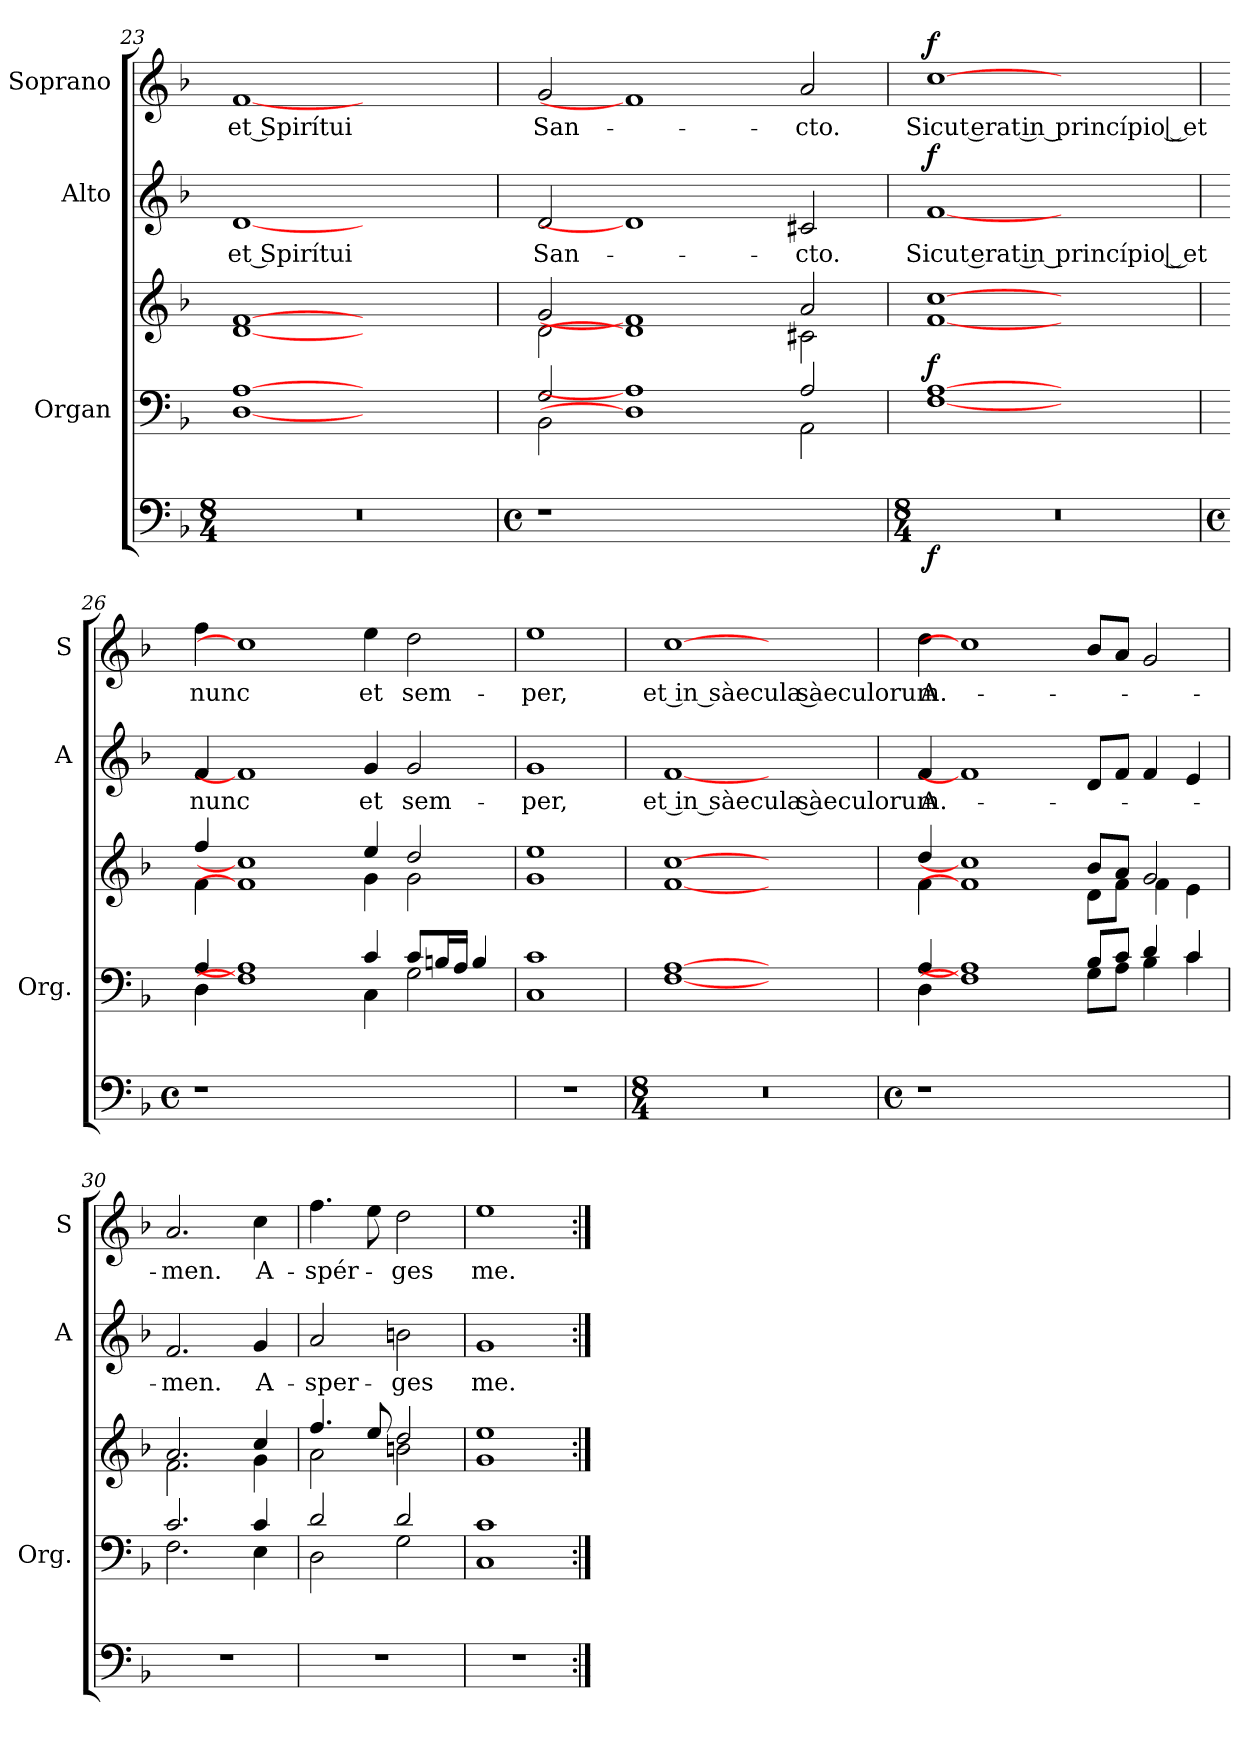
**kern	**dynam	**kern	**kern	**dynam	**kern	**text	**dynam	**kern	**text	**dynam
*part4	*part4	*part3	*part3	*part3	*part2	*part2	*part2	*part1	*part1	*part1
*staff5	*staff5	*staff4	*staff3	*staff3/4	*staff2	*staff2	*staff2	*staff1	*staff1	*staff1
*	*	*I"Organ	*	*	*I"Alto	*	*	*I"Soprano	*	*
*	*	*I'Org.	*	*	*I'A	*	*	*I'S	*	*
*clefF4	*	*clefF4	*clefG2	*	*clefG2	*	*	*clefG2	*	*
*k[b-]	*	*k[b-]	*k[b-]	*	*k[b-]	*	*	*k[b-]	*	*
*F:	*	*F:	*F:	*	*F:	*	*	*F:	*	*
*M8/4	*	*	*	*	*	*	*	*	*	*
=23	=23	=23	=23	=23	=23	=23	=23	=23	=23	=23
*	*	*^	*^	*	*	*	*	*	*	*
!	!	!	!	!	!	!	!	!LO:LY:b	!	!	!LO:LY:b	!
0r	.	[1A	[1D	[1f	[1d	.	[1d	et Spirítui	.	[1f	et Spirítui	.
.	.	1ryy	1ryy	1ryy	1ryy	.	1ryy	.	.	1ryy	.	.
=24	=24	=24	=24	=24	=24	=24	=24	=24	=24	=24	=24	=24
*M4/4	*	*	*	*	*	*	*	*	*	*	*	*
*met(c)	*	*	*	*	*	*	*	*	*	*	*	*
!	!	!	!	!	!	!	!	!LO:LY:b	!	!	!LO:LY:b	!
1r	.	2G/	2BB-\	2g/	2d\	.	2d/	San-	.	2g/	San-	.
.	.	1A]	1D]	1f]	1d]	.	1d]	.	.	1f]	.	.
1ryy	.	.	.	.	.	.	.	.	.	.	.	.
!	!	!	!	!	!	!	!	!LO:LY:b	!	!	!LO:LY:b	!
.	.	2A/	2AA\	2a/	2c#X\	.	2c#X/	-cto.	.	2a/	-cto.	.
=25	=25	=25	=25	=25	=25	=25	=25	=25	=25	=25	=25	=25
*M8/4	*	*	*	*	*	*	*	*	*	*	*	*
!	!LO:DY:b	!	!	!	!	!LO:DY:a=2	!	!LO:LY:b	!LO:DY:a	!	!LO:LY:b	!LO:DY:a
0r	f	[1A	[1F	[1cc	[1f	f	[1f	Sicut erat in princípio | et	f	[1cc	Sicut erat in princípio | et	f
.	.	1ryy	1ryy	1ryy	1ryy	.	1ryy	.	.	1ryy	.	.
!!LO:LB:g=z
=26	=26	=26	=26	=26	=26	=26	=26	=26	=26	=26	=26	=26
*M4/4	*	*	*	*	*	*	*	*	*	*	*	*
*met(c)	*	*	*	*	*	*	*	*	*	*	*	*
!	!	!	!	!	!	!	!	!LO:LY:b	!	!	!LO:LY:b	!
1r	.	4A/	4D\	4ff/	4f\	.	4f/	nunc	.	4ff\	nunc	.
.	.	1A]	1F]	1cc]	1f]	.	1f]	.	.	1cc]	.	.
1ryy	.	.	.	.	.	.	.	.	.	.	.	.
!	!	!	!	!	!	!	!	!LO:LY:b	!	!	!LO:LY:b	!
.	.	4c/	4C\	4ee/	4g\	.	4g/	et	.	4ee\	et	.
!	!	!	!	!	!	!	!	!LO:LY:b	!	!	!LO:LY:b	!
.	.	8c/L	2G\	2dd/	2g\	.	2g/	sem-	.	2dd\	sem-	.
.	.	16Bn/L	.	.	.	.	.	.	.	.	.	.
.	.	16A/JJ	.	.	.	.	.	.	.	.	.	.
.	.	4B/	.	.	.	.	.	.	.	.	.	.
=27	=27	=27	=27	=27	=27	=27	=27	=27	=27	=27	=27	=27
!	!	!	!	!	!	!	!	!LO:LY:b	!	!	!LO:LY:b	!
1r	.	1c	1C	1ee	1g	.	1g	-per,	.	1ee	-per,	.
=28	=28	=28	=28	=28	=28	=28	=28	=28	=28	=28	=28	=28
*M8/4	*	*	*	*	*	*	*	*	*	*	*	*
!	!	!	!	!	!	!	!	!LO:LY:b	!	!	!LO:LY:b	!
0r	.	[1A	[1F	[1cc	[1f	.	[1f	et in sàecula sàeculorum.	.	[1cc	et in sàecula sàeculorum.	.
.	.	1ryy	1ryy	1ryy	1ryy	.	1ryy	.	.	1ryy	.	.
=29	=29	=29	=29	=29	=29	=29	=29	=29	=29	=29	=29	=29
*M4/4	*	*	*	*	*	*	*	*	*	*	*	*
*met(c)	*	*	*	*	*	*	*	*	*	*	*	*
!	!	!	!	!	!	!	!	!LO:LY:b	!	!	!LO:LY:b	!
1r	.	4A/	4D\	4dd/	4f\	.	4f/	A-	.	4dd\	A-	.
.	.	1A]	1F]	1cc]	1f]	.	1f]	.	.	1cc]	.	.
1ryy	.	.	.	.	.	.	.	.	.	.	.	.
.	.	8B-/L	8G\L	8b-/L	8d\L	.	8d/L	.	.	8b-/L	.	.
.	.	8c/J	8A\J	8a/J	8f\J	.	8f/J	.	.	8a/J	.	.
.	.	4d/	4B-\	2g/	4f\	.	4f/	.	.	2g/	.	.
.	.	4c/	4c\	.	4e\	.	4e/	.	.	.	.	.
=30	=30	=30	=30	=30	=30	=30	=30	=30	=30	=30	=30	=30
!	!	!	!	!	!	!	!	!LO:LY:b	!	!	!LO:LY:b	!
1r	.	2.c/	2.F\	2.a/	2.f\	.	2.f/	-men.	.	2.a/	-men.	.
!	!	!	!	!	!	!	!	!LO:LY:b	!	!	!LO:LY:b	!
.	.	4c/	4E\	4cc/	4g\	.	4g/	A-	.	4cc\	A-	.
=31	=31	=31	=31	=31	=31	=31	=31	=31	=31	=31	=31	=31
!	!	!	!	!	!	!	!	!LO:LY:b	!	!	!LO:LY:b	!
1r	.	2d/	2D\	4.ff/	2a\	.	2a/	-sper-	.	4.ff\	-spér-	.
.	.	.	.	8ee/	.	.	.	.	.	8ee\	.	.
!	!	!	!	!	!	!	!	!LO:LY:b	!	!	!LO:LY:b	!
.	.	2d/	2G\	2dd/	2bn\	.	2bn\	-ges	.	2dd\	-ges	.
=32	=32	=32	=32	=32	=32	=32	=32	=32	=32	=32	=32	=32
!	!	!	!	!	!	!	!	!LO:LY:b	!	!	!LO:LY:b	!
1r	.	1c	1C	1ee	1g	.	1g	me.	.	1ee	me.	.
*	*	*v	*v	*	*	*	*	*	*	*	*	*
*	*	*	*v	*v	*	*	*	*	*	*	*
=:|!	=:|!	=:|!	=:|!	=:|!	=:|!	=:|!	=:|!	=:|!	=:|!	=:|!
*-	*-	*-	*-	*-	*-	*-	*-	*-	*-	*-
